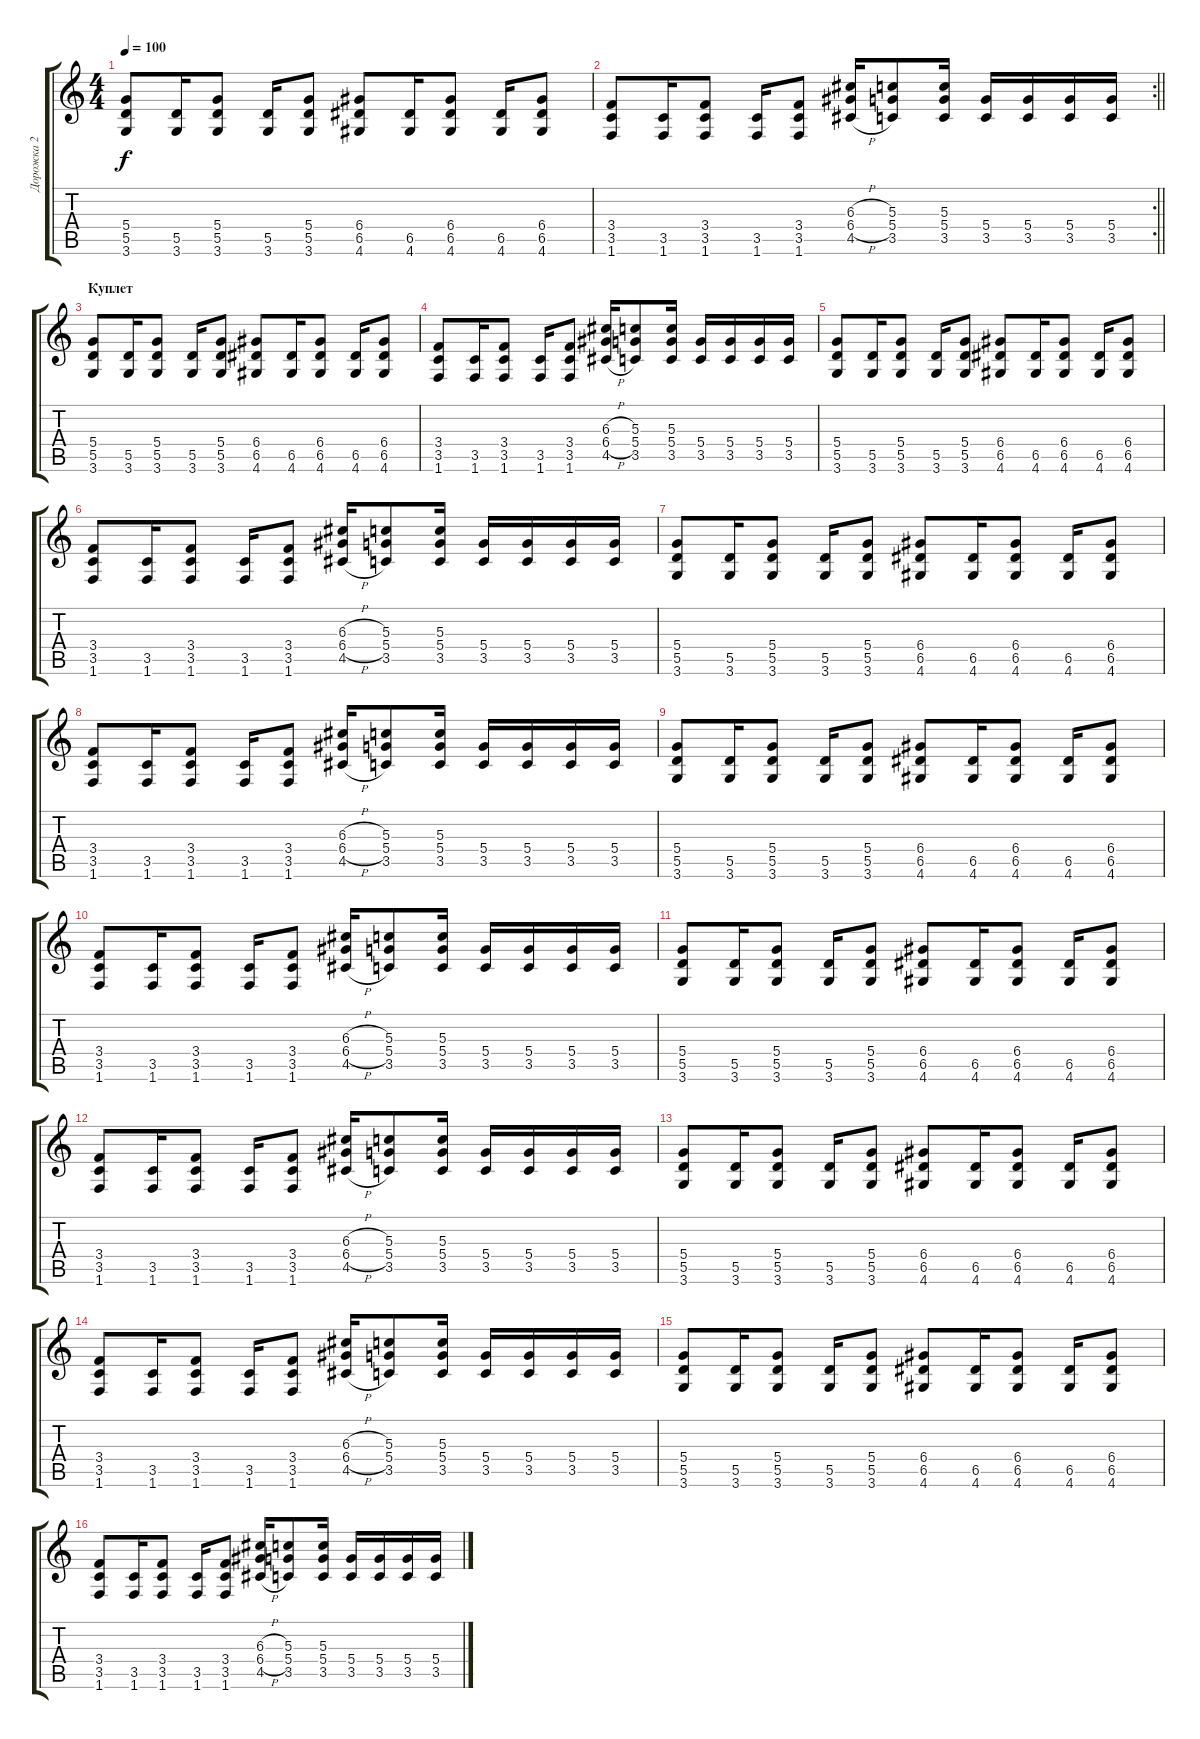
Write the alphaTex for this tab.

\track ("Дорожка 2" "Дорожка 2") {instrument distortionguitar}
\staff {score tabs}
\tuning (E4 B3 G3 D3 A2 E2) {hide}
\ts (4 4)
\tempo 100
\clef g2
\ks c
(5.4 5.5 3.6).8{dy f} (5.5 3.6).16 (5.4 5.5 3.6).8 (5.5 3.6).16 (5.4 5.5 3.6).8 (6.4 6.5 4.6).8 (6.5 4.6).16 (6.4 6.5 4.6).8 (6.5 4.6).16 (6.4 6.5 4.6).8 |
\rc 2
\barLineRight lightlight
(3.4 3.5 1.6).8 (3.5 1.6).16 (3.4 3.5 1.6).8 (3.5 1.6).16 (3.4 3.5 1.6).8 (6.3{h} 6.4{h} 4.5{h}).16 (5.3 5.4 3.5).8 (5.3 5.4 3.5).16 (5.4 3.5).16 (5.4 3.5).16 (5.4 3.5).16 (5.4 3.5).16 |
\section ("" "Куплет")
(5.4 5.5 3.6).8 (5.5 3.6).16 (5.4 5.5 3.6).8 (5.5 3.6).16 (5.4 5.5 3.6).8 (6.4 6.5 4.6).8 (6.5 4.6).16 (6.4 6.5 4.6).8 (6.5 4.6).16 (6.4 6.5 4.6).8 |
(3.4 3.5 1.6).8 (3.5 1.6).16 (3.4 3.5 1.6).8 (3.5 1.6).16 (3.4 3.5 1.6).8 (6.3{h} 6.4{h} 4.5{h}).16 (5.3 5.4 3.5).8 (5.3 5.4 3.5).16 (5.4 3.5).16 (5.4 3.5).16 (5.4 3.5).16 (5.4 3.5).16 |
(5.4 5.5 3.6).8 (5.5 3.6).16 (5.4 5.5 3.6).8 (5.5 3.6).16 (5.4 5.5 3.6).8 (6.4 6.5 4.6).8 (6.5 4.6).16 (6.4 6.5 4.6).8 (6.5 4.6).16 (6.4 6.5 4.6).8 |
(3.4 3.5 1.6).8 (3.5 1.6).16 (3.4 3.5 1.6).8 (3.5 1.6).16 (3.4 3.5 1.6).8 (6.3{h} 6.4{h} 4.5{h}).16 (5.3 5.4 3.5).8 (5.3 5.4 3.5).16 (5.4 3.5).16 (5.4 3.5).16 (5.4 3.5).16 (5.4 3.5).16 |
(5.4 5.5 3.6).8 (5.5 3.6).16 (5.4 5.5 3.6).8 (5.5 3.6).16 (5.4 5.5 3.6).8 (6.4 6.5 4.6).8 (6.5 4.6).16 (6.4 6.5 4.6).8 (6.5 4.6).16 (6.4 6.5 4.6).8 |
(3.4 3.5 1.6).8 (3.5 1.6).16 (3.4 3.5 1.6).8 (3.5 1.6).16 (3.4 3.5 1.6).8 (6.3{h} 6.4{h} 4.5{h}).16 (5.3 5.4 3.5).8 (5.3 5.4 3.5).16 (5.4 3.5).16 (5.4 3.5).16 (5.4 3.5).16 (5.4 3.5).16 |
(5.4 5.5 3.6).8 (5.5 3.6).16 (5.4 5.5 3.6).8 (5.5 3.6).16 (5.4 5.5 3.6).8 (6.4 6.5 4.6).8 (6.5 4.6).16 (6.4 6.5 4.6).8 (6.5 4.6).16 (6.4 6.5 4.6).8 |
(3.4 3.5 1.6).8 (3.5 1.6).16 (3.4 3.5 1.6).8 (3.5 1.6).16 (3.4 3.5 1.6).8 (6.3{h} 6.4{h} 4.5{h}).16 (5.3 5.4 3.5).8 (5.3 5.4 3.5).16 (5.4 3.5).16 (5.4 3.5).16 (5.4 3.5).16 (5.4 3.5).16 |
(5.4 5.5 3.6).8 (5.5 3.6).16 (5.4 5.5 3.6).8 (5.5 3.6).16 (5.4 5.5 3.6).8 (6.4 6.5 4.6).8 (6.5 4.6).16 (6.4 6.5 4.6).8 (6.5 4.6).16 (6.4 6.5 4.6).8 |
(3.4 3.5 1.6).8 (3.5 1.6).16 (3.4 3.5 1.6).8 (3.5 1.6).16 (3.4 3.5 1.6).8 (6.3{h} 6.4{h} 4.5{h}).16 (5.3 5.4 3.5).8 (5.3 5.4 3.5).16 (5.4 3.5).16 (5.4 3.5).16 (5.4 3.5).16 (5.4 3.5).16 |
(5.4 5.5 3.6).8 (5.5 3.6).16 (5.4 5.5 3.6).8 (5.5 3.6).16 (5.4 5.5 3.6).8 (6.4 6.5 4.6).8 (6.5 4.6).16 (6.4 6.5 4.6).8 (6.5 4.6).16 (6.4 6.5 4.6).8 |
(3.4 3.5 1.6).8 (3.5 1.6).16 (3.4 3.5 1.6).8 (3.5 1.6).16 (3.4 3.5 1.6).8 (6.3{h} 6.4{h} 4.5{h}).16 (5.3 5.4 3.5).8 (5.3 5.4 3.5).16 (5.4 3.5).16 (5.4 3.5).16 (5.4 3.5).16 (5.4 3.5).16 |
(5.4 5.5 3.6).8 (5.5 3.6).16 (5.4 5.5 3.6).8 (5.5 3.6).16 (5.4 5.5 3.6).8 (6.4 6.5 4.6).8 (6.5 4.6).16 (6.4 6.5 4.6).8 (6.5 4.6).16 (6.4 6.5 4.6).8 |
(3.4 3.5 1.6).8 (3.5 1.6).16 (3.4 3.5 1.6).8 (3.5 1.6).16 (3.4 3.5 1.6).8 (6.3{h} 6.4{h} 4.5{h}).16 (5.3 5.4 3.5).8 (5.3 5.4 3.5).16 (5.4 3.5).16 (5.4 3.5).16 (5.4 3.5).16 (5.4 3.5).16
